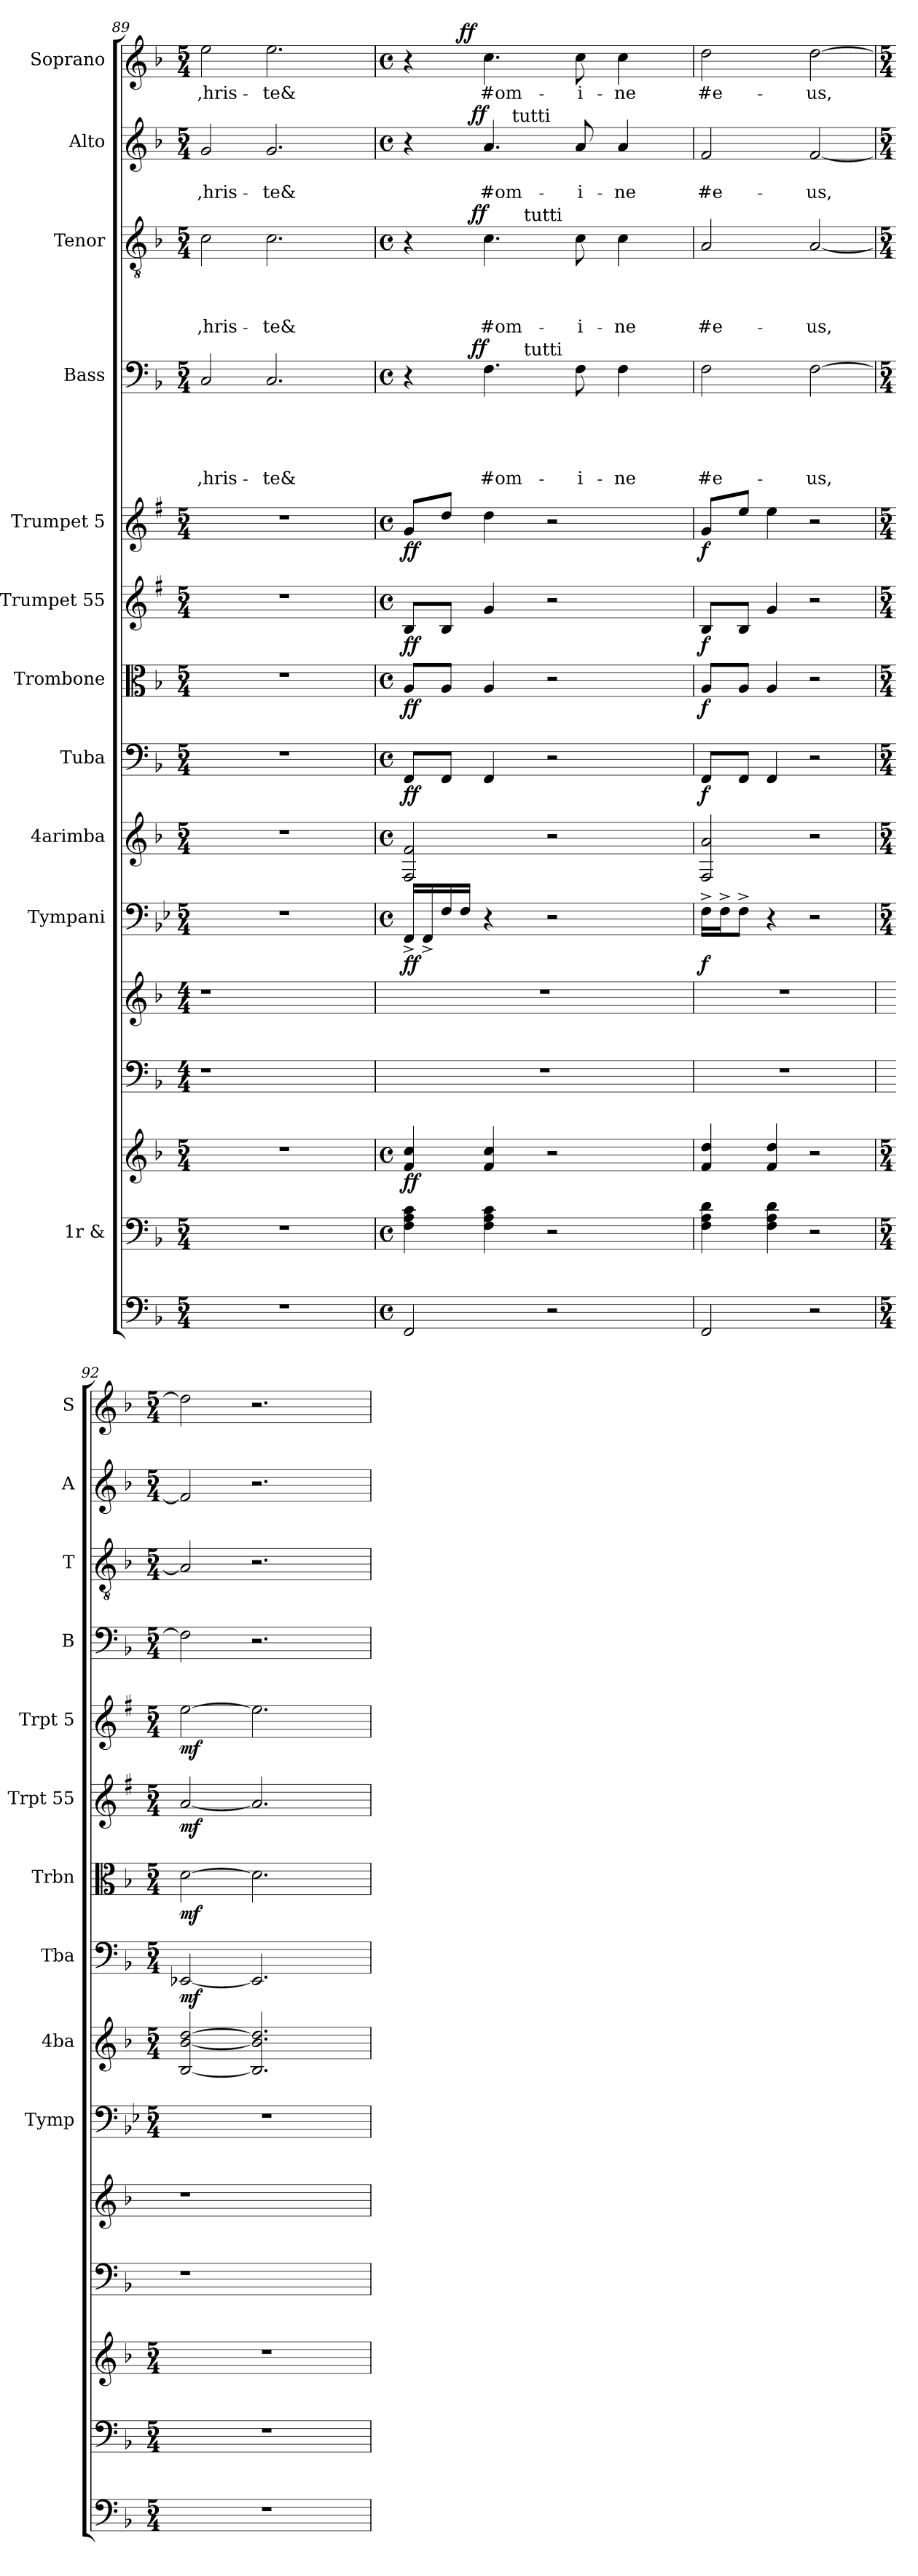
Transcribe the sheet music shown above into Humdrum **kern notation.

**kern	**kern	**kern	**dynam	**kern	**kern	**kern	**dynam	**kern	**kern	**dynam	**kern	**dynam	**kern	**dynam	**kern	**dynam	**kern	**text	**text	**text	**text	**text	**dynam	**kern	**text	**text	**text	**text	**dynam	**kern	**text	**text	**dynam	**kern	**text	**dynam
*part14	*part13	*part13	*part13	*part12	*part11	*part10	*part10	*part9	*part8	*part8	*part7	*part7	*part6	*part6	*part5	*part5	*part4	*part4	*part4	*part4	*part4	*part4	*part4	*part3	*part3	*part3	*part3	*part3	*part3	*part2	*part2	*part2	*part2	*part1	*part1	*part1
*staff15	*staff14	*staff13	*staff13/14	*staff12	*staff11	*staff10	*staff10	*staff9	*staff8	*staff8	*staff7	*staff7	*staff6	*staff6	*staff5	*staff5	*staff4	*staff4	*staff4	*staff4	*staff4	*staff4	*staff4	*staff3	*staff3	*staff3	*staff3	*staff3	*staff3	*staff2	*staff2	*staff2	*staff2	*staff1	*staff1	*staff1
*	*I"1r &	*	*	*	*	*I"Tympani	*	*I"4arimba	*I"Tuba	*	*I"Trombone	*	*I"Trumpet 55	*	*I"Trumpet 5	*	*I"Bass	*	*	*	*	*	*	*I"Tenor	*	*	*	*	*	*I"Alto	*	*	*	*I"Soprano	*	*
*	*	*	*	*	*	*I'Tymp	*	*I'4ba	*I'Tba	*	*I'Trbn	*	*I'Trpt 55	*	*I'Trpt 5	*	*I'B	*	*	*	*	*	*	*I'T	*	*	*	*	*	*I'A	*	*	*	*I'S	*	*
*clefF4	*clefF4	*clefG2	*	*clefF4	*clefG2	*clefF4	*	*clefG2	*clefF4	*	*clefC3	*	*clefG2	*	*clefG2	*	*clefF4	*	*	*	*	*	*	*clefGv2	*	*	*	*	*	*clefG2	*	*	*	*clefG2	*	*
*	*	*	*	*	*	*	*	*	*	*	*	*	*ITrd1c2	*	*ITrd1c2	*	*	*	*	*	*	*	*	*	*	*	*	*	*	*	*	*	*	*	*	*
*k[b-]	*k[b-]	*k[b-]	*	*k[b-]	*k[b-]	*k[b-e-]	*	*k[b-]	*k[b-]	*	*k[b-]	*	*k[b-]	*	*k[b-]	*	*k[b-]	*	*	*	*	*	*	*k[b-]	*	*	*	*	*	*k[b-]	*	*	*	*k[b-]	*	*
*F:	*F:	*F:	*	*F:	*F:	*B-:	*	*F:	*F:	*	*F:	*	*F:	*	*F:	*	*F:	*	*	*	*	*	*	*F:	*	*	*	*	*	*F:	*	*	*	*F:	*	*
*M5/4	*M5/4	*M5/4	*	*M4/4	*M4/4	*M5/4	*	*M5/4	*M5/4	*	*M5/4	*	*M5/4	*	*M5/4	*	*M5/4	*	*	*	*	*	*	*M5/4	*	*	*	*	*	*M5/4	*	*	*	*M5/4	*	*
=89	=89	=89	=89	=89	=89	=89	=89	=89	=89	=89	=89	=89	=89	=89	=89	=89	=89	=89	=89	=89	=89	=89	=89	=89	=89	=89	=89	=89	=89	=89	=89	=89	=89	=89	=89	=89
!LO:N:vis=1	!LO:N:vis=1	!LO:N:vis=1	!	!	!	!LO:N:vis=1	!	!LO:N:vis=1	!LO:N:vis=1	!	!LO:N:vis=1	!	!LO:N:vis=1	!	!LO:N:vis=1	!	!	!	!	!	!	!LO:LY:b	!	!	!	!	!	!LO:LY:b	!	!	!	!LO:LY:b	!	!	!LO:LY:b	!
4%5r	4%5r	4%5r	.	1r	1r	4%5r	.	4%5r	4%5r	.	4%5r	.	4%5r	.	4%5r	.	2C/	.	.	.	.	,hris-	.	2c\	.	.	.	,hris-	.	2g/	.	,hris-	.	2ee\	,hris-	.
!	!	!	!	!	!	!	!	!	!	!	!	!	!	!	!	!	!	!	!	!	!	!LO:LY:b	!	!	!	!	!	!LO:LY:b	!	!	!	!LO:LY:b	!	!	!LO:LY:b	!
.	.	.	.	.	.	.	.	.	.	.	.	.	.	.	.	.	2.C/	.	.	.	.	-te&	.	2.c\	.	.	.	-te&	.	2.g/	.	-te&	.	2.ee\	-te&	.
.	.	.	.	4ryy	4ryy	.	.	.	.	.	.	.	.	.	.	.	.	.	.	.	.	.	.	.	.	.	.	.	.	.	.	.	.	.	.	.
=90	=90	=90	=90	=90	=90	=90	=90	=90	=90	=90	=90	=90	=90	=90	=90	=90	=90	=90	=90	=90	=90	=90	=90	=90	=90	=90	=90	=90	=90	=90	=90	=90	=90	=90	=90	=90
*M4/4	*M4/4	*M4/4	*	*	*	*M4/4	*	*M4/4	*M4/4	*	*M4/4	*	*M4/4	*	*M4/4	*	*M4/4	*	*	*	*	*	*	*M4/4	*	*	*	*	*	*M4/4	*	*	*	*M4/4	*	*
*met(c)	*met(c)	*met(c)	*	*	*	*met(c)	*	*met(c)	*met(c)	*	*met(c)	*	*met(c)	*	*met(c)	*	*met(c)	*	*	*	*	*	*	*met(c)	*	*	*	*	*	*met(c)	*	*	*	*met(c)	*	*
!	!	!	!LO:DY:b	!	!	!	!LO:DY:b	!	!	!LO:DY:b	!	!LO:DY:b	!	!LO:DY:b	!	!LO:DY:b	!	!	!	!	!	!	!	!	!	!	!	!	!	!	!	!	!	!	!	!
*	*	*	*	*	*	*	*	*	*	*	*	*	*	*	*	*	*^	*	*	*	*	*	*	*^	*	*	*	*	*	*^	*	*	*	*^	*	*
*	*	*	*	*	*	*	*	*	*	*	*	*	*	*	*	*	*	*^	*	*	*	*	*	*	*	*^	*	*	*	*	*	*	*^	*	*	*	*	*	*	*
2FF/	4F\ 4A\ 4c\	4f/ 4cc/	ff	1r	1r	16FF^</LL	ff	2F/ 2f/	8FF/L	ff	8A/L	ff	8A/L	ff	8f/L	ff	4r	8..ryy	4ryy	.	.	.	.	.	.	4r	8..ryy	4ryy	.	.	.	.	.	4r	8..ryy	4.ryy	.	.	.	4r	8.ryy	.	.
.	.	.	.	.	.	16FF^</	.	.	.	.	.	.	.	.	.	.	.	.	.	.	.	.	.	.	.	.	.	.	.	.	.	.	.	.	.	.	.	.	.	.	.	.	.
.	.	.	.	.	.	16F/	.	.	8FF/J	.	8A/J	.	8A/J	.	8cc/J	.	.	.	.	.	.	.	.	.	.	.	.	.	.	.	.	.	.	.	.	.	.	.	.	.	.	.	.
!	!	!	!	!	!	!	!	!	!	!	!	!	!	!	!	!	!	!	!	!	!	!	!	!	!	!	!	!	!	!	!	!	!	!	!	!	!	!	!	!	!	!	!LO:DY:a
.	.	.	.	.	.	16F/JJ	.	.	.	.	.	.	.	.	.	.	.	.	.	.	.	.	.	.	.	.	.	.	.	.	.	.	.	.	.	.	.	.	.	.	2ryy	.	ff
!	!	!	!	!	!	!	!	!	!	!	!	!	!	!	!	!	!	!	!	!	!	!	!	!	!LO:DY:a	!	!	!	!	!	!	!	!LO:DY:a	!	!	!	!	!	!LO:DY:a	!	!	!	!
.	.	.	.	.	.	.	.	.	.	.	.	.	.	.	.	.	.	2ryy	.	.	.	.	.	.	ff	.	2ryy	.	.	.	.	.	ff	.	2ryy	.	.	.	ff	.	.	.	.
!	!	!	!	!	!	!	!	!	!	!	!	!	!	!	!	!	!	!	!	!	!	!	!	!LO:LY:b	!	!	!	!	!	!	!	!LO:LY:b	!	!	!	!	!	!LO:LY:b	!	!	!	!LO:LY:b	!
.	4F\ 4A\ 4c\	4f/ 4cc/	.	.	.	4r	.	.	4FF/	.	4A/	.	4f/	.	4cc\	.	4.F\	.	8ryy	.	.	.	.	#om-	.	4.c\	.	8ryy	.	.	.	#om-	.	4.a/	.	.	.	#om-	.	4.cc\	.	#om-	.
!	!	!	!	!	!	!	!	!	!	!	!	!	!	!	!	!	!	!	!	!	!	!	!	!	!	!	!	!	!	!	!	!	!	!	!	!LO:TX:a:t=tutti	!	!	!	!	!	!	!
.	.	.	.	.	.	.	.	.	.	.	.	.	.	.	.	.	.	.	32ryy	.	.	.	.	.	.	.	.	32ryy	.	.	.	.	.	.	.	2ryy	.	.	.	.	.	.	.
!	!	!	!	!	!	!	!	!	!	!	!	!	!	!	!	!	!	!	!	!	!	!	!	!	!	!	!	!LO:TX:a:t=tutti	!	!	!	!	!	!	!	!	!	!	!	!	!	!	!
!	!	!	!	!	!	!	!	!	!	!	!	!	!	!	!	!	!	!	!LO:TX:a:t=tutti	!	!	!	!	!	!	!	!	!	!	!	!	!	!	!	!	!	!	!	!	!	!	!	!
.	.	.	.	.	.	.	.	.	.	.	.	.	.	.	.	.	.	.	2ryy	.	.	.	.	.	.	.	.	2ryy	.	.	.	.	.	.	.	.	.	.	.	.	.	.	.
2r	2r	2r	.	.	.	2r	.	2r	2r	.	2r	.	2r	.	2r	.	.	.	.	.	.	.	.	.	.	.	.	.	.	.	.	.	.	.	.	.	.	.	.	.	.	.	.
!	!	!	!	!	!	!	!	!	!	!	!	!	!	!	!	!	!	!	!	!	!	!	!	!LO:LY:b	!	!	!	!	!	!	!	!LO:LY:b	!	!	!	!	!	!LO:LY:b	!	!	!	!LO:LY:b	!
.	.	.	.	.	.	.	.	.	.	.	.	.	.	.	.	.	8F\	.	.	.	.	.	.	-i-	.	8c\	.	.	.	.	.	-i-	.	8a/	.	.	.	-i-	.	8cc\	.	-i-	.
.	.	.	.	.	.	.	.	.	.	.	.	.	.	.	.	.	.	.	.	.	.	.	.	.	.	.	.	.	.	.	.	.	.	.	.	.	.	.	.	.	4ryy	.	.
.	.	.	.	.	.	.	.	.	.	.	.	.	.	.	.	.	.	4ryy	.	.	.	.	.	.	.	.	4ryy	.	.	.	.	.	.	.	4ryy	.	.	.	.	.	.	.	.
!	!	!	!	!	!	!	!	!	!	!	!	!	!	!	!	!	!	!	!	!	!	!	!	!LO:LY:b	!	!	!	!	!	!	!	!LO:LY:b	!	!	!	!	!	!LO:LY:b	!	!	!	!LO:LY:b	!
.	.	.	.	.	.	.	.	.	.	.	.	.	.	.	.	.	4F\	.	.	.	.	.	.	-ne	.	4c\	.	.	.	.	.	-ne	.	4a/	.	.	.	-ne	.	4cc\	.	-ne	.
.	.	.	.	.	.	.	.	.	.	.	.	.	.	.	.	.	.	.	.	.	.	.	.	.	.	.	.	.	.	.	.	.	.	.	.	8ryy	.	.	.	.	.	.	.
.	.	.	.	.	.	.	.	.	.	.	.	.	.	.	.	.	.	.	16.ryy	.	.	.	.	.	.	.	.	16.ryy	.	.	.	.	.	.	.	.	.	.	.	.	.	.	.
.	.	.	.	.	.	.	.	.	.	.	.	.	.	.	.	.	.	.	.	.	.	.	.	.	.	.	.	.	.	.	.	.	.	.	.	.	.	.	.	.	16ryy	.	.
.	.	.	.	.	.	.	.	.	.	.	.	.	.	.	.	.	.	32ryy	.	.	.	.	.	.	.	.	32ryy	.	.	.	.	.	.	.	32ryy	.	.	.	.	.	.	.	.
=91	=91	=91	=91	=91	=91	=91	=91	=91	=91	=91	=91	=91	=91	=91	=91	=91	=91	=91	=91	=91	=91	=91	=91	=91	=91	=91	=91	=91	=91	=91	=91	=91	=91	=91	=91	=91	=91	=91	=91	=91	=91	=91	=91
!	!	!	!	!	!	!	!LO:DY:b	!	!	!LO:DY:b	!	!LO:DY:b	!	!LO:DY:b	!	!LO:DY:b	!	!	!	!	!	!	!	!LO:LY:b	!	!	!	!	!	!	!	!LO:LY:b	!	!	!	!	!	!LO:LY:b	!	!	!	!LO:LY:b	!
*	*	*	*	*	*	*	*	*	*	*	*	*	*	*	*	*	*v	*v	*v	*	*	*	*	*	*	*	*	*	*	*	*	*	*	*v	*v	*v	*	*	*	*v	*v	*	*
*	*	*	*	*	*	*	*	*	*	*	*	*	*	*	*	*	*	*	*	*	*	*	*	*v	*v	*v	*	*	*	*	*	*	*	*	*	*	*	*
2FF/	4F\ 4A\ 4d\	4f/ 4dd/	.	1r	1r	16F^>\LL	f	2F/ 2a/	8FF/L	f	8A/L	f	8A/L	f	8f/L	f	2F\	.	.	.	.	#e-	.	2A/	.	.	.	#e-	.	2f/	.	#e-	.	2dd\	#e-	.
.	.	.	.	.	.	16F^>\J	.	.	.	.	.	.	.	.	.	.	.	.	.	.	.	.	.	.	.	.	.	.	.	.	.	.	.	.	.	.
.	.	.	.	.	.	8F^>\J	.	.	8FF/J	.	8A/J	.	8A/J	.	8dd/J	.	.	.	.	.	.	.	.	.	.	.	.	.	.	.	.	.	.	.	.	.
.	4F\ 4A\ 4d\	4f/ 4dd/	.	.	.	4r	.	.	4FF/	.	4A/	.	4f/	.	4dd\	.	.	.	.	.	.	.	.	.	.	.	.	.	.	.	.	.	.	.	.	.
!	!	!	!	!	!	!	!	!	!	!	!	!	!	!	!	!	!	!	!	!	!	!LO:LY:b	!	!	!	!	!	!LO:LY:b	!	!	!	!LO:LY:b	!	!	!LO:LY:b	!
2r	2r	2r	.	.	.	2r	.	2r	2r	.	2r	.	2r	.	2r	.	[>2F\	.	.	.	.	-us,	.	[<2A/	.	.	.	-us,	.	[<2f/	.	-us,	.	[>2dd\	-us,	.
=92	=92	=92	=92	=92	=92	=92	=92	=92	=92	=92	=92	=92	=92	=92	=92	=92	=92	=92	=92	=92	=92	=92	=92	=92	=92	=92	=92	=92	=92	=92	=92	=92	=92	=92	=92	=92
*M5/4	*M5/4	*M5/4	*	*	*	*M5/4	*	*M5/4	*M5/4	*	*M5/4	*	*M5/4	*	*M5/4	*	*M5/4	*	*	*	*	*	*	*M5/4	*	*	*	*	*	*M5/4	*	*	*	*M5/4	*	*
!LO:N:vis=1	!LO:N:vis=1	!LO:N:vis=1	!	!	!	!LO:N:vis=1	!	!	!	!LO:DY:b	!	!LO:DY:b	!	!LO:DY:b	!	!LO:DY:b	!	!	!	!	!	!	!	!	!	!	!	!	!	!	!	!	!	!	!	!
4%5r	4%5r	4%5r	.	1r	1r	4%5r	.	[<2B-/ [>2b-/ [>2dd/	[<2EE-X/	mf	[>2d\	mf	[<2g/	mf	[>2dd\	mf	2F\]	.	.	.	.	.	.	2A/]	.	.	.	.	.	2f/]	.	.	.	2dd\]	.	.
.	.	.	.	.	.	.	.	2.B-/] 2.b-/] 2.dd/]	2.EE-/]	.	2.d\]	.	2.g/]	.	2.dd\]	.	2.r	.	.	.	.	.	.	2.r	.	.	.	.	.	2.r	.	.	.	2.r	.	.
.	.	.	.	4ryy	4ryy	.	.	.	.	.	.	.	.	.	.	.	.	.	.	.	.	.	.	.	.	.	.	.	.	.	.	.	.	.	.	.
=	=	=	=	=	=	=	=	=	=	=	=	=	=	=	=	=	=	=	=	=	=	=	=	=	=	=	=	=	=	=	=	=	=	=	=	=
*-	*-	*-	*-	*-	*-	*-	*-	*-	*-	*-	*-	*-	*-	*-	*-	*-	*-	*-	*-	*-	*-	*-	*-	*-	*-	*-	*-	*-	*-	*-	*-	*-	*-	*-	*-	*-
